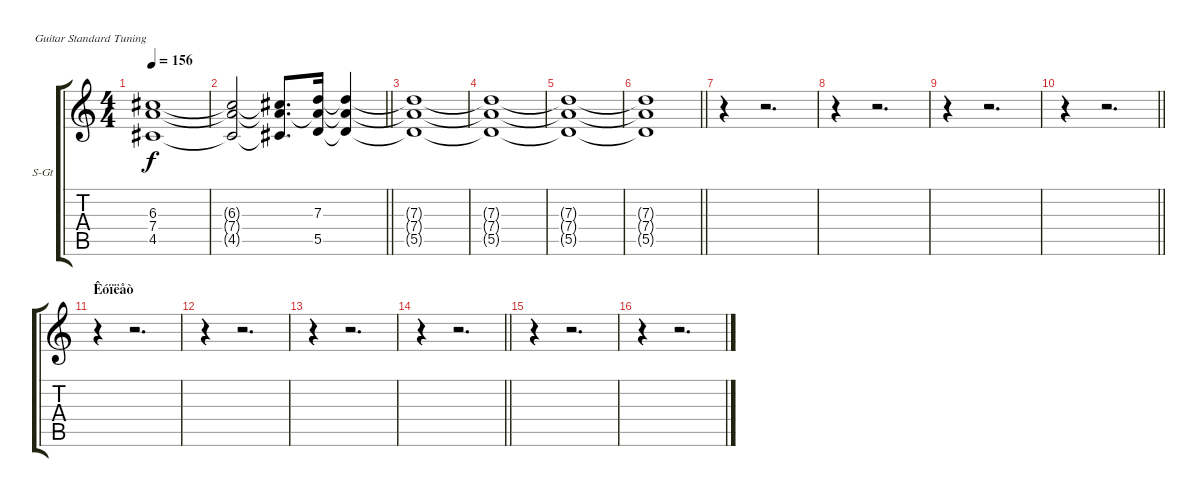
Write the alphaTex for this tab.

\bracketExtendMode groupsimilarinstruments
\firstSystemTrackNameOrientation horizontal
\otherSystemsTrackNameOrientation horizontal
\track ("Êëàâèøè" "S-Gt") {instrument choiraahs}
\staff {score tabs}
\tuning (E4 B3 G3 D3 A2 E2)
\displaytranspose 12
\ts (4 4)
\tempo 156
\clef g2
\ks c
(6.3{t} 7.4{t} 4.5{t}).1{dy f} |
\barLineRight lightlight
(6.3{t} 7.4{t} 4.5{t}).2 (6.3{t} 7.4{t} 4.5{t}).8{d} (7.3 7.4{t} 5.5).16 (7.3{t} 7.4{t} 5.5{t}).4 |
(7.3{t} 7.4{t} 5.5{t}).1 |
(7.3{t} 7.4{t} 5.5{t}).1 |
(7.3{t} 7.4{t} 5.5{t}).1 |
\barLineRight lightlight
(7.3{t} 7.4{t} 5.5{t}).1 |
r.4 r.2{d} |
r.4 r.2{d} |
r.4 r.2{d} |
\barLineRight lightlight
r.4 r.2{d} |
\section ("" "Êóïëåò")
r.4 r.2{d} |
r.4 r.2{d} |
r.4 r.2{d} |
\barLineRight lightlight
r.4 r.2{d} |
r.4 r.2{d} |
r.4 r.2{d}
